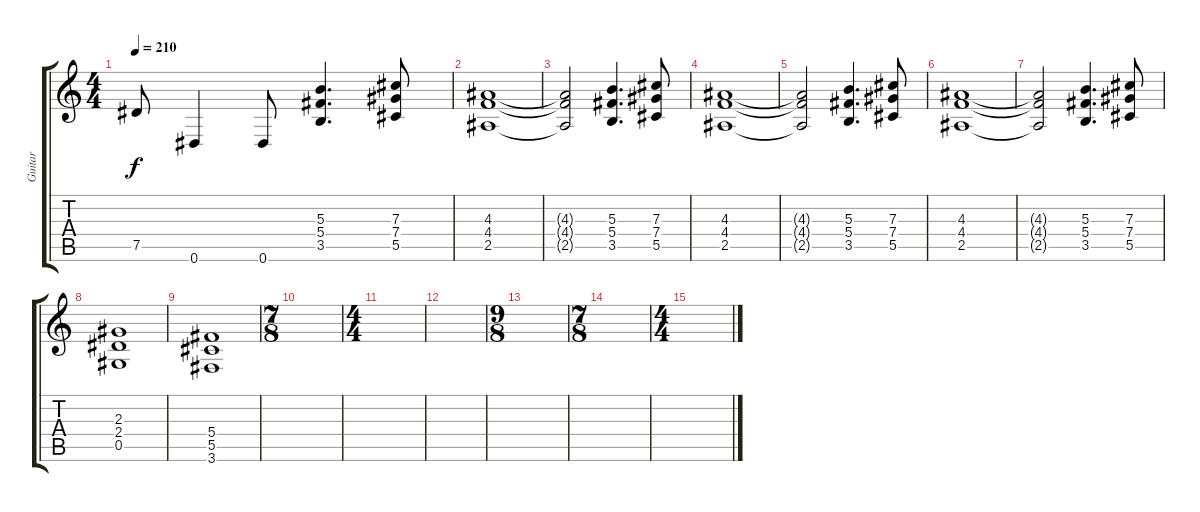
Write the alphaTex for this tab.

\track ("Guitar" "Guitar") {instrument distortionguitar}
\staff {score tabs}
\tuning (Eb4 Bb3 Gb3 Db3 Ab2 Eb2) {hide}
\ts (4 4)
\tempo 210
\clef g2
\ks c
7.5.8{dy f} 0.6.4 0.6.8 (5.3 5.4 3.5).4{d} (7.3 7.4 5.5).8 |
(4.3 4.4 2.5).1 |
(4.3{t} 4.4{t} 2.5{t}).2 (5.3 5.4 3.5).4{d} (7.3 7.4 5.5).8 |
(4.3 4.4 2.5).1 |
(4.3{t} 4.4{t} 2.5{t}).2 (5.3 5.4 3.5).4{d} (7.3 7.4 5.5).8 |
(4.3 4.4 2.5).1 |
(4.3{t} 4.4{t} 2.5{t}).2 (5.3 5.4 3.5).4{d} (7.3 7.4 5.5).8 |
(2.3 2.4 0.5).1 |
(5.4 5.5 3.6).1 |
\ts (7 8)
|
\ts (4 4)
|
|
\ts (9 8)
|
\ts (7 8)
|
\ts (4 4)
